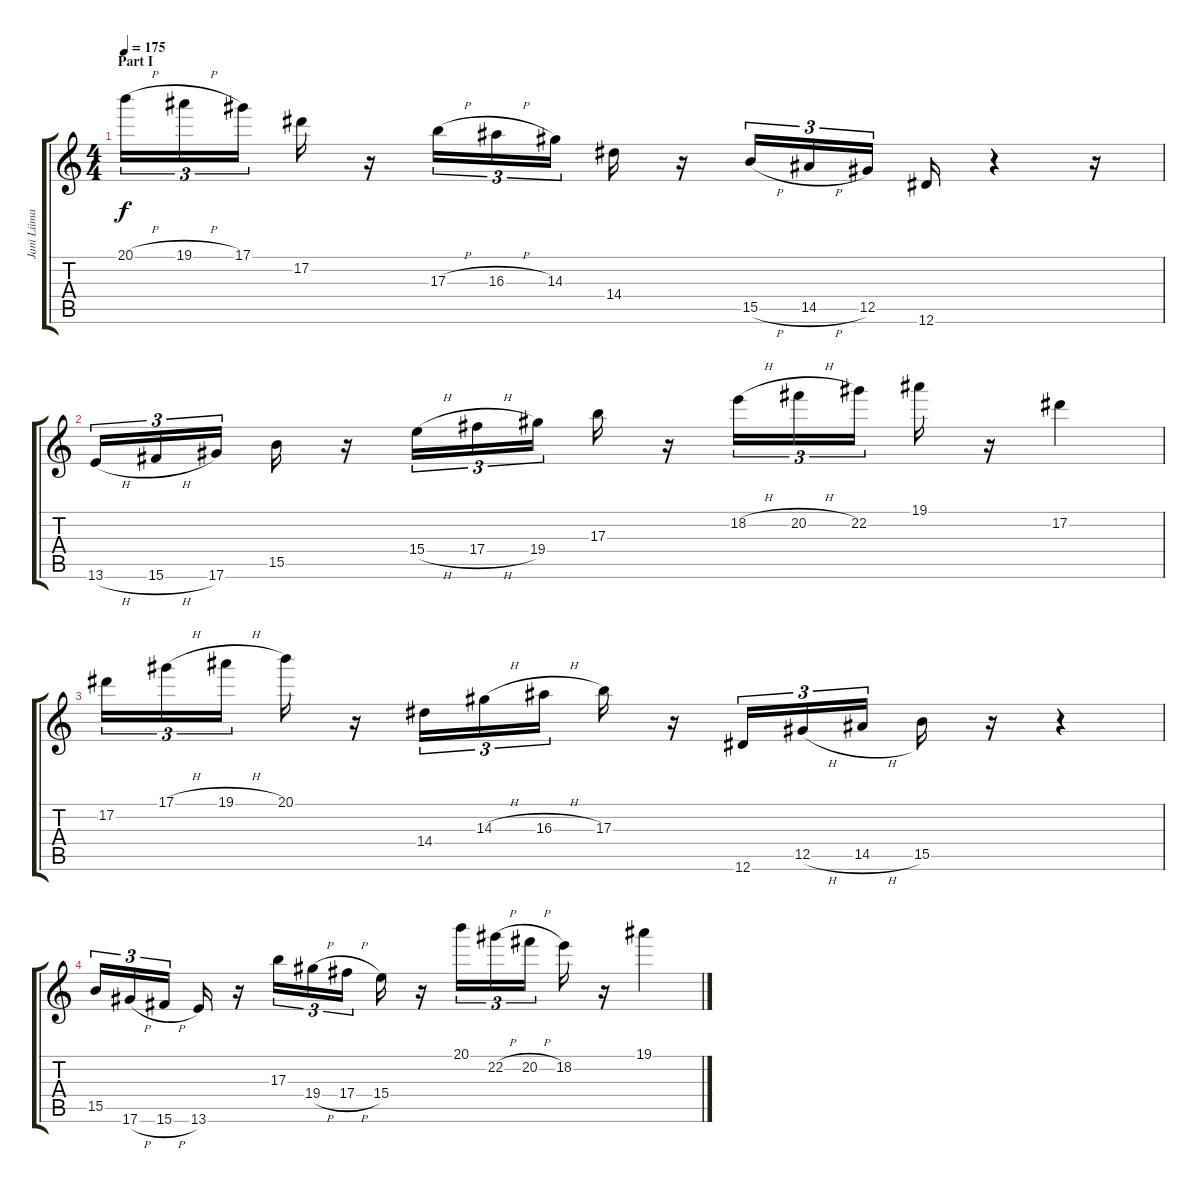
\track ("Jani Liimatainen - Guitar" "Jani Liima") {instrument distortionguitar}
\staff {score tabs}
\tuning (Eb4 Bb3 Gb3 Db3 Ab2 Eb2) {hide}
\ts (4 4)
\section ("" "Part I")
\tempo 175
\clef g2
\ks c
20.1{h}.16{tu (3 2) dy f instrument distortionguitar} 19.1{h}.16{tu (3 2)} 17.1.16{tu (3 2)} 17.2.16 r.16 17.3{h}.16{tu (3 2)} 16.3{h}.16{tu (3 2)} 14.3.16{tu (3 2)} 14.4.16 r.16 15.5{h}.16{tu (3 2)} 14.5{h}.16{tu (3 2)} 12.5.16{tu (3 2)} 12.6.16 r.4 r.16 |
13.6{h}.16{tu (3 2)} 15.6{h}.16{tu (3 2)} 17.6.16{tu (3 2)} 15.5.16 r.16 15.4{h}.16{tu (3 2)} 17.4{h}.16{tu (3 2)} 19.4.16{tu (3 2)} 17.3.16 r.16 18.2{h}.16{tu (3 2)} 20.2{h}.16{tu (3 2)} 22.2.16{tu (3 2)} 19.1.16 r.16 17.2.4 |
17.2.16{tu (3 2)} 17.1{h}.16{tu (3 2)} 19.1{h}.16{tu (3 2)} 20.1.16 r.16 14.4.16{tu (3 2)} 14.3{h}.16{tu (3 2)} 16.3{h}.16{tu (3 2)} 17.3.16 r.16 12.6.16{tu (3 2)} 12.5{h}.16{tu (3 2)} 14.5{h}.16{tu (3 2)} 15.5.16 r.16 r.4 |
15.5.16{tu (3 2)} 17.6{h}.16{tu (3 2)} 15.6{h}.16{tu (3 2)} 13.6.16 r.16 17.3.16{tu (3 2)} 19.4{h}.16{tu (3 2)} 17.4{h}.16{tu (3 2)} 15.4.16 r.16 20.1.16{tu (3 2)} 22.2{h}.16{tu (3 2)} 20.2{h}.16{tu (3 2)} 18.2.16 r.16 19.1.4
